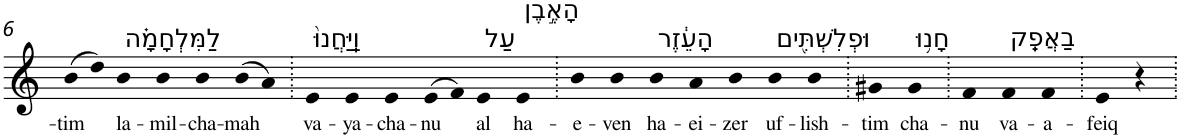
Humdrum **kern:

**kern	**text
*part1	*part1
*staff1	*staff1
*I"Piano	*
*I'Pno	*
!!LO:PB:g=z
*clefG2	*
*k[]	*
=6	=6
!	!LO:LY:b
(>8b	-tim
8dd)	.
!LO:TX:a:t=לַמִּלְחָמָ֗ה	!
!	!LO:LY:b
4b	la-
!	!LO:LY:b
4b	-mil-
!	!LO:LY:b
4b	-cha-
!	!LO:LY:b
(>8b	-mah
8a)	.
=7.	=7.
!LO:TX:a:t=וַֽיַּחֲנוּ֙	!
!	!LO:LY:b
4e	va-
!	!LO:LY:b
4e	-ya-
!	!LO:LY:b
4e	-cha-
!	!LO:LY:b
(>8e	-nu
8f)	.
!LO:TX:a:t=עַל	!
!	!LO:LY:b
4e	al
!LO:TX:a:t=הָאֶ֣בֶן	!
!	!LO:LY:b
4e	ha-
=8.	=8.
!	!LO:LY:b
4b	-e-
!	!LO:LY:b
4b	-ven
!LO:TX:a:t=הָעֵ֔זֶר	!
!	!LO:LY:b
4b	ha-
!	!LO:LY:b
4a	-ei-
!	!LO:LY:b
4b	-zer
!LO:TX:a:t=וּפְלִשְׁתִּ֖ים	!
!	!LO:LY:b
4b	uf-
!	!LO:LY:b
4b	-lish-
=9.	=9.
!	!LO:LY:b
4g#X	-tim
!LO:TX:a:t=חָנ֥וּ	!
!	!LO:LY:b
4g#	cha-
=10.	=10.
!	!LO:LY:b
4f	-nu
!LO:TX:a:t=בַאֲפֵֽק	!
!	!LO:LY:b
4f	va-
!	!LO:LY:b
4f	-a-
=11.	=11.
!	!LO:LY:b
4e	-feiq
4r	.
=.	=.
*-	*-
